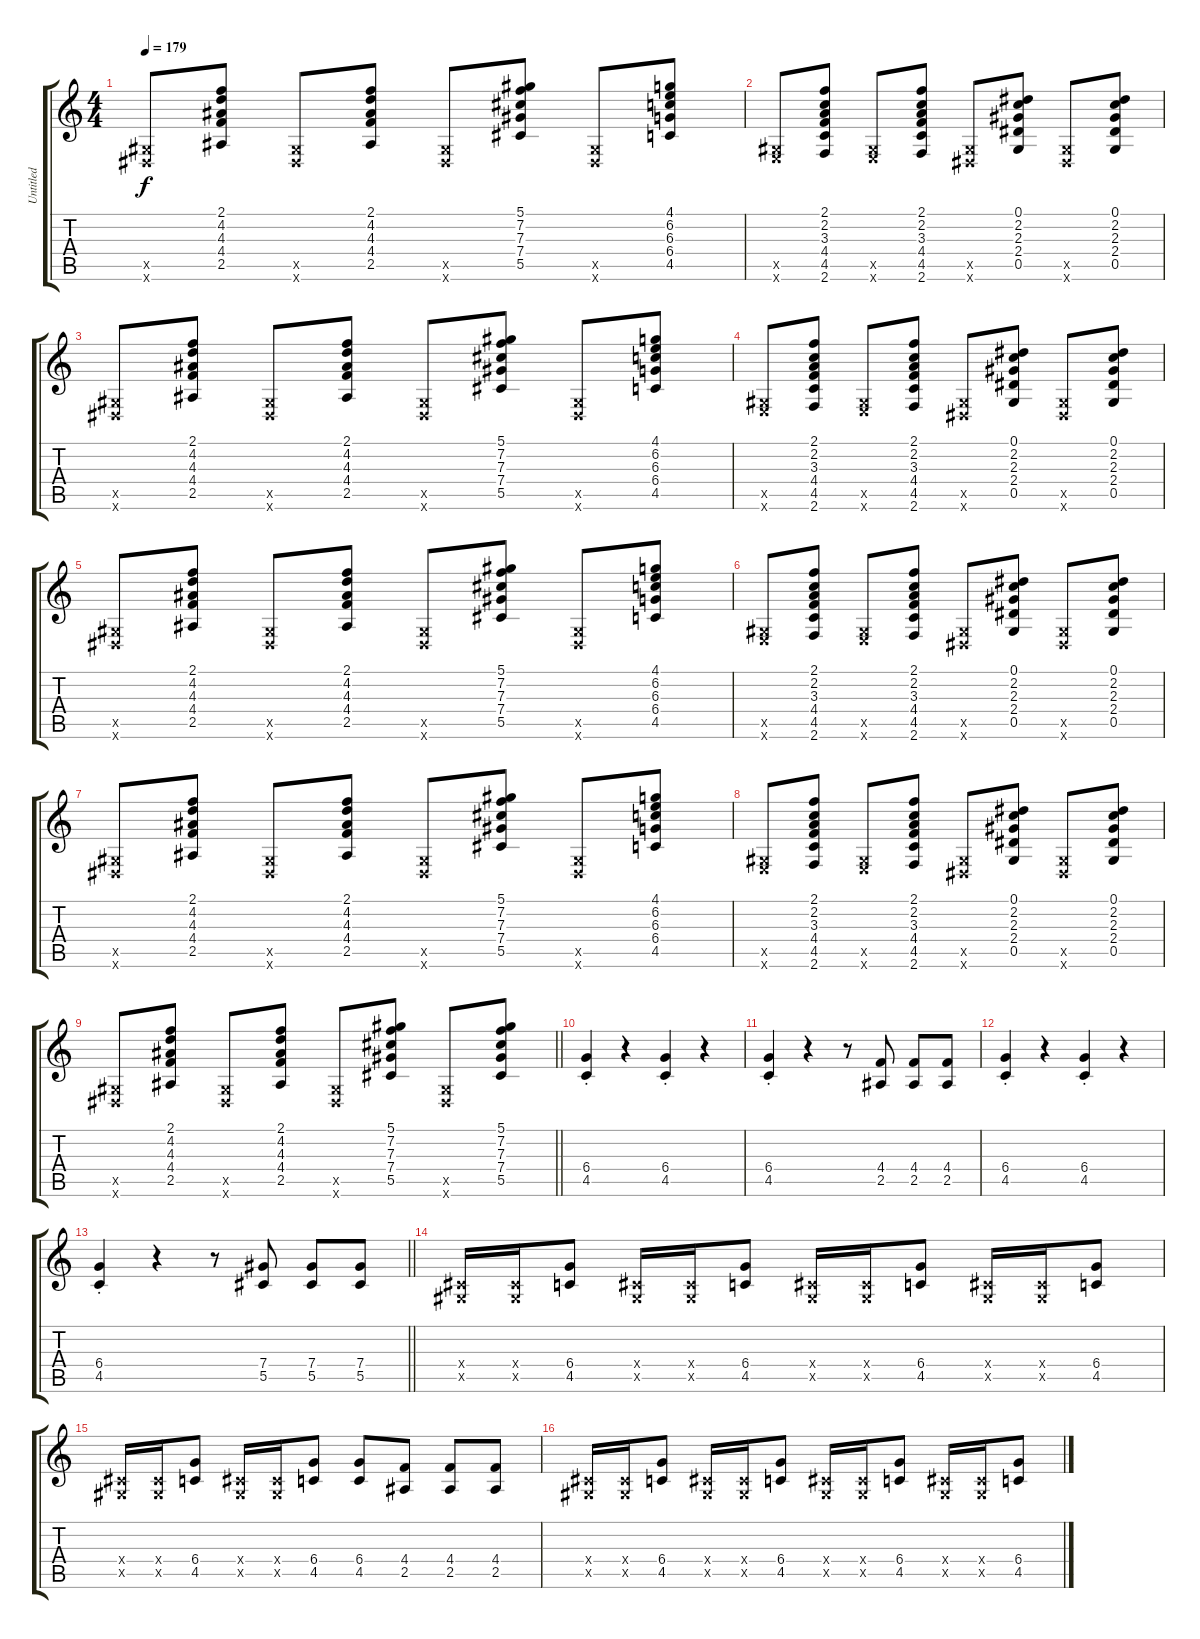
\track ("Untitled" "Untitled") {instrument distortionguitar}
\staff {score tabs}
\tuning (Eb4 Bb3 Gb3 Db3 Ab2 Eb2) {hide}
\ts (4 4)
\tempo 179
\clef g2
\ks c
(0.5{x} 0.6{x}).8{dy f} (2.1 4.2 4.3 4.4 2.5).8 (0.5{x} 0.6{x}).8 (2.1 4.2 4.3 4.4 2.5).8 (0.5{x} 0.6{x}).8 (5.1 7.2 7.3 7.4 5.5).8 (0.5{x} 0.6{x}).8 (4.1 6.2 6.3 6.4 4.5).8 |
(0.5{x} 1.6{x}).8 (2.1 2.2 3.3 4.4 4.5 2.6).8 (0.5{x} 1.6{x}).8 (2.1 2.2 3.3 4.4 4.5 2.6).8 (0.5{x} 0.6{x}).8 (0.1 2.2 2.3 2.4 0.5).8 (0.5{x} 0.6{x}).8 (0.1 2.2 2.3 2.4 0.5).8 |
(0.5{x} 0.6{x}).8 (2.1 4.2 4.3 4.4 2.5).8 (0.5{x} 0.6{x}).8 (2.1 4.2 4.3 4.4 2.5).8 (0.5{x} 0.6{x}).8 (5.1 7.2 7.3 7.4 5.5).8 (0.5{x} 0.6{x}).8 (4.1 6.2 6.3 6.4 4.5).8 |
(0.5{x} 1.6{x}).8 (2.1 2.2 3.3 4.4 4.5 2.6).8 (0.5{x} 1.6{x}).8 (2.1 2.2 3.3 4.4 4.5 2.6).8 (0.5{x} 0.6{x}).8 (0.1 2.2 2.3 2.4 0.5).8 (0.5{x} 0.6{x}).8 (0.1 2.2 2.3 2.4 0.5).8 |
(0.5{x} 0.6{x}).8 (2.1 4.2 4.3 4.4 2.5).8 (0.5{x} 0.6{x}).8 (2.1 4.2 4.3 4.4 2.5).8 (0.5{x} 0.6{x}).8 (5.1 7.2 7.3 7.4 5.5).8 (0.5{x} 0.6{x}).8 (4.1 6.2 6.3 6.4 4.5).8 |
(0.5{x} 1.6{x}).8 (2.1 2.2 3.3 4.4 4.5 2.6).8 (0.5{x} 1.6{x}).8 (2.1 2.2 3.3 4.4 4.5 2.6).8 (0.5{x} 0.6{x}).8 (0.1 2.2 2.3 2.4 0.5).8 (0.5{x} 0.6{x}).8 (0.1 2.2 2.3 2.4 0.5).8 |
(0.5{x} 0.6{x}).8 (2.1 4.2 4.3 4.4 2.5).8 (0.5{x} 0.6{x}).8 (2.1 4.2 4.3 4.4 2.5).8 (0.5{x} 0.6{x}).8 (5.1 7.2 7.3 7.4 5.5).8 (0.5{x} 0.6{x}).8 (4.1 6.2 6.3 6.4 4.5).8 |
(0.5{x} 1.6{x}).8 (2.1 2.2 3.3 4.4 4.5 2.6).8 (0.5{x} 1.6{x}).8 (2.1 2.2 3.3 4.4 4.5 2.6).8 (0.5{x} 0.6{x}).8 (0.1 2.2 2.3 2.4 0.5).8 (0.5{x} 0.6{x}).8 (0.1 2.2 2.3 2.4 0.5).8 |
\barLineRight lightlight
(0.5{x} 0.6{x}).8 (2.1 4.2 4.3 4.4 2.5).8 (0.5{x} 0.6{x}).8 (2.1 4.2 4.3 4.4 2.5).8 (0.5{x} 0.6{x}).8 (5.1 7.2 7.3 7.4 5.5).8 (0.5{x} 0.6{x}).8 (5.1 7.2 7.3 7.4 5.5).8 |
(6.4{st} 4.5{st}).4 r.4 (6.4{st} 4.5{st}).4 r.4 |
(6.4{st} 4.5{st}).4 r.4 r.8 (4.4 2.5).8 (4.4 2.5).8 (4.4 2.5).8 |
(6.4{st} 4.5{st}).4 r.4 (6.4{st} 4.5{st}).4 r.4 |
\barLineRight lightlight
(6.4{st} 4.5{st}).4 r.4 r.8 (7.4 5.5).8 (7.4 5.5).8 (7.4 5.5).8 |
(0.4{x} 0.5{x}).16 (0.4{x} 0.5{x}).16 (6.4 4.5).8 (0.4{x} 0.5{x}).16 (0.4{x} 0.5{x}).16 (6.4 4.5).8 (0.4{x} 0.5{x}).16 (0.4{x} 0.5{x}).16 (6.4 4.5).8 (0.4{x} 0.5{x}).16 (0.4{x} 0.5{x}).16 (6.4 4.5).8 |
(0.4{x} 0.5{x}).16 (0.4{x} 0.5{x}).16 (6.4 4.5).8 (0.4{x} 0.5{x}).16 (0.4{x} 0.5{x}).16 (6.4 4.5).8 (6.4 4.5).8 (4.4 2.5).8 (4.4 2.5).8 (4.4 2.5).8 |
(0.4{x} 0.5{x}).16 (0.4{x} 0.5{x}).16 (6.4 4.5).8 (0.4{x} 0.5{x}).16 (0.4{x} 0.5{x}).16 (6.4 4.5).8 (0.4{x} 0.5{x}).16 (0.4{x} 0.5{x}).16 (6.4 4.5).8 (0.4{x} 0.5{x}).16 (0.4{x} 0.5{x}).16 (6.4 4.5).8
